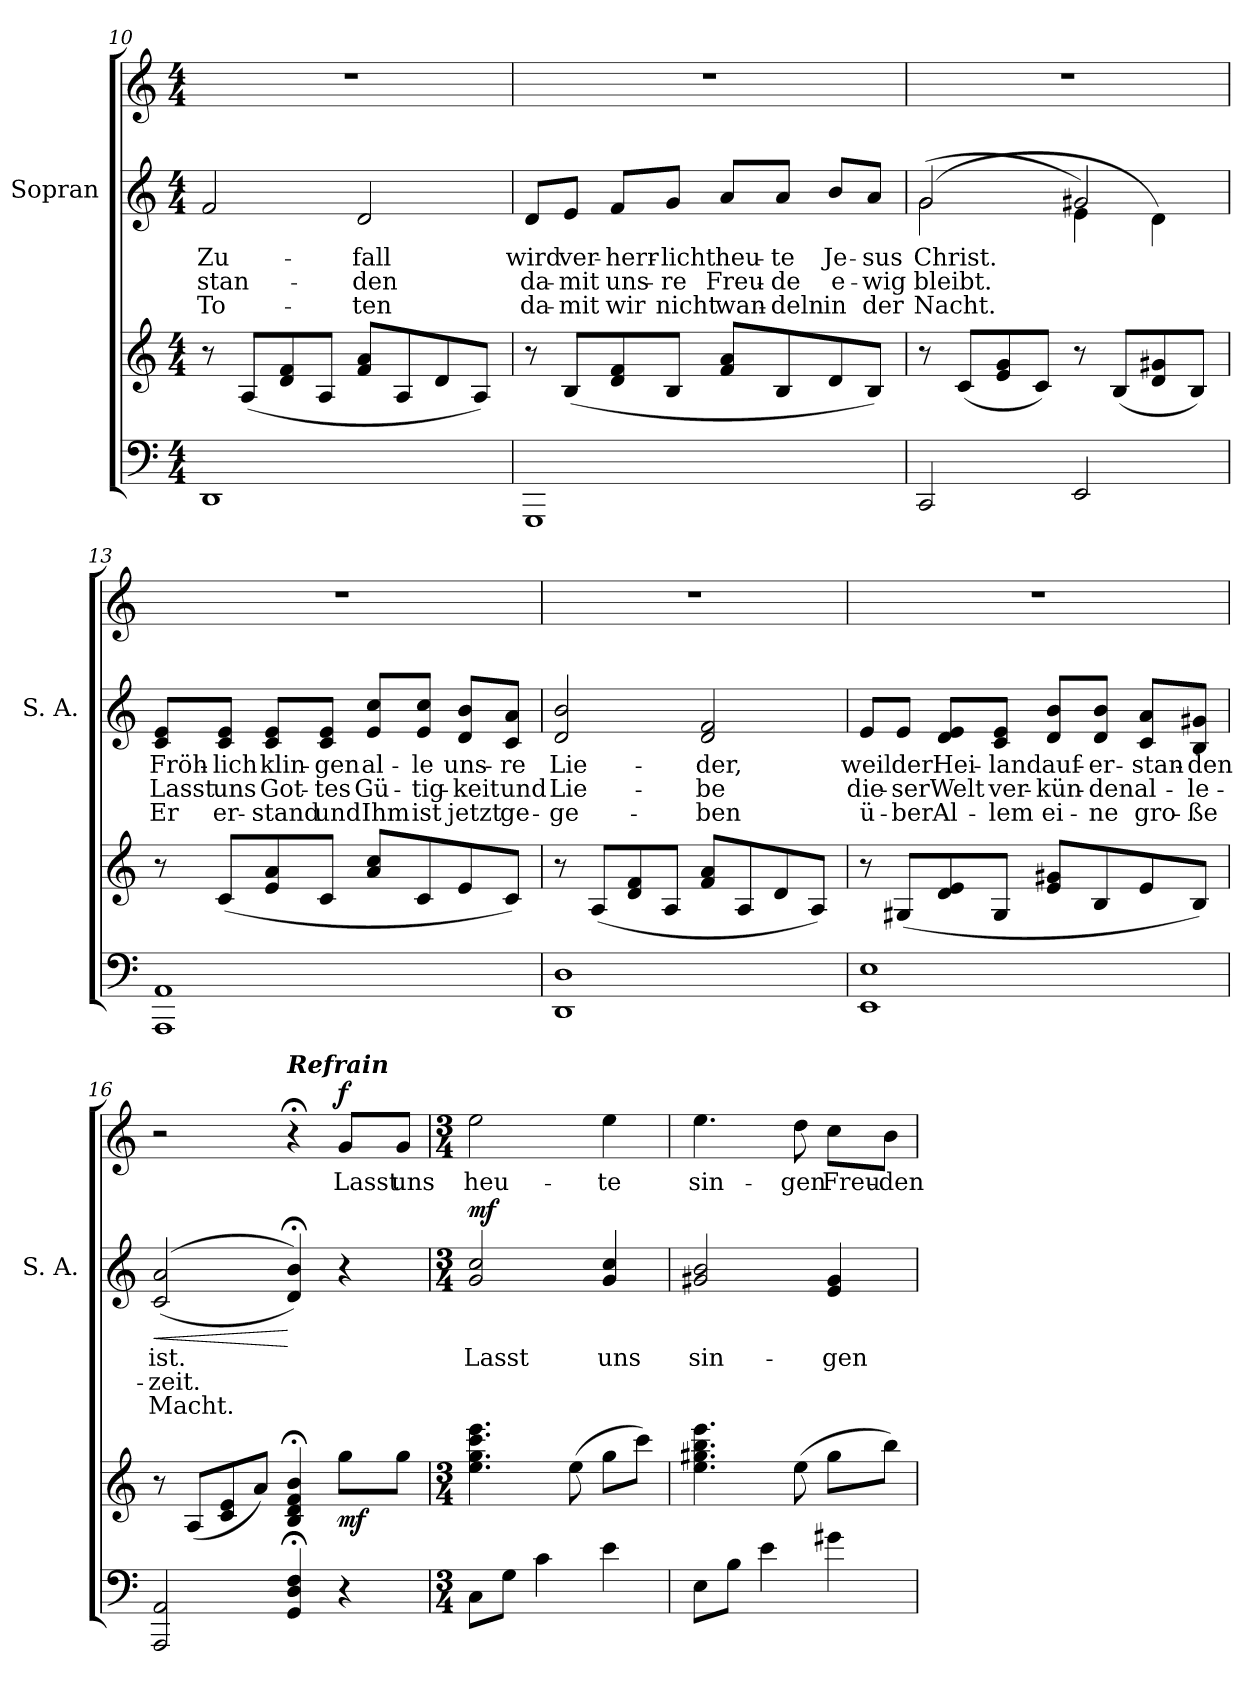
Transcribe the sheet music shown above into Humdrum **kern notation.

**kern	**kern	**dynam	**kern	**text	**text	**text	**dynam	**kern	**text	**dynam
*part3	*part3	*part3	*part2	*part2	*part2	*part2	*part2	*part1	*part1	*part1
*staff4	*staff3	*staff3/4	*staff2	*staff2	*staff2	*staff2	*staff2	*staff1	*staff1	*staff1
*	*	*	*I"Sopran	*	*	*	*	*	*	*
*	*	*	*I'S. A.	*	*	*	*	*	*	*
*clefF4	*clefG2	*	*clefG2	*	*	*	*	*clefG2	*	*
*k[]	*k[]	*	*k[]	*	*	*	*	*k[]	*	*
*C:	*C:	*	*C:	*	*	*	*	*C:	*	*
*M4/4	*M4/4	*	*M4/4	*	*	*	*	*M4/4	*	*
=10	=10	=10	=10	=10	=10	=10	=10	=10	=10	=10
!	!	!	!	!LO:LY:b	!LO:LY:b	!LO:LY:b	!	!	!	!
1DD	8r	.	2f/	Zu-	-stan-	To-	.	1r	.	.
.	(<8A/L	.	.	.	.	.	.	.	.	.
.	8d/ 8f/	.	.	.	.	.	.	.	.	.
.	8A/J	.	.	.	.	.	.	.	.	.
!	!	!	!	!LO:LY:b	!LO:LY:b	!LO:LY:b	!	!	!	!
.	8f/ 8a/L	.	2d/	-fall	-den	-ten	.	.	.	.
.	8A/	.	.	.	.	.	.	.	.	.
.	8d/	.	.	.	.	.	.	.	.	.
.	8A/J)	.	.	.	.	.	.	.	.	.
=11	=11	=11	=11	=11	=11	=11	=11	=11	=11	=11
!	!	!	!	!LO:LY:b	!LO:LY:b	!LO:LY:b	!	!	!	!
1GGG	8r	.	8d/L	wird	da-	da-	.	1r	.	.
!	!	!	!	!LO:LY:b	!LO:LY:b	!LO:LY:b	!	!	!	!
.	(<8B/L	.	8e/J	ver-	-mit	-mit	.	.	.	.
!	!	!	!	!LO:LY:b	!LO:LY:b	!LO:LY:b	!	!	!	!
.	8d/ 8f/	.	8f/L	-herr-	uns-	wir	.	.	.	.
!	!	!	!	!LO:LY:b	!LO:LY:b	!LO:LY:b	!	!	!	!
.	8B/J	.	8g/J	-licht	-re	nicht	.	.	.	.
!	!	!	!	!LO:LY:b	!LO:LY:b	!LO:LY:b	!	!	!	!
.	8f/ 8a/L	.	8a/L	heu-	Freu-	wan-	.	.	.	.
!	!	!	!	!LO:LY:b	!LO:LY:b	!LO:LY:b	!	!	!	!
.	8B/	.	8a/J	-te	-de	-deln	.	.	.	.
!	!	!	!	!LO:LY:b	!LO:LY:b	!LO:LY:b	!	!	!	!
.	8d/	.	8b/L	Je-	e-	in	.	.	.	.
!	!	!	!	!LO:LY:b	!LO:LY:b	!LO:LY:b	!	!	!	!
.	8B/J)	.	8a/J	-sus	-wig	der	.	.	.	.
!!LO:LB:g=z
=12	=12	=12	=12	=12	=12	=12	=12	=12	=12	=12
!	!	!	!	!LO:LY:b	!LO:LY:b	!LO:LY:b	!	!	!	!
*	*	*	*^	*	*	*	*	*	*	*
2CC/	8r	.	(<2g\	(2g/	Christ.	bleibt.	Nacht.	.	1r	.	.
.	(<8c/L	.	.	.	.	.	.	.	.	.	.
.	8e/ 8g/	.	.	.	.	.	.	.	.	.	.
.	8c/J)	.	.	.	.	.	.	.	.	.	.
2EE/	8r	.	2g#X/)	4e\	.	.	.	.	.	.	.
.	(<8B/L	.	.	.	.	.	.	.	.	.	.
.	8d/ 8g#X/	.	.	4d\)	.	.	.	.	.	.	.
.	8B/J)	.	.	.	.	.	.	.	.	.	.
*	*	*	*v	*v	*	*	*	*	*	*	*
=13	=13	=13	=13	=13	=13	=13	=13	=13	=13	=13
!	!	!	!	!LO:LY:b	!LO:LY:b	!LO:LY:b	!	!	!	!
1AAA 1AA	8r	.	8c/ 8e/L	Fröh-	Lasst	Er	.	1r	.	.
!	!	!	!	!LO:LY:b	!LO:LY:b	!LO:LY:b	!	!	!	!
.	(<8c/L	.	8c/ 8e/J	-lich	uns	er-	.	.	.	.
!	!	!	!	!LO:LY:b	!LO:LY:b	!LO:LY:b	!	!	!	!
.	8e/ 8a/	.	8c/ 8e/L	klin-	Got-	-stand	.	.	.	.
!	!	!	!	!LO:LY:b	!LO:LY:b	!LO:LY:b	!	!	!	!
.	8c/J	.	8c/ 8e/J	-gen	-tes	und	.	.	.	.
!	!	!	!	!LO:LY:b	!LO:LY:b	!LO:LY:b	!	!	!	!
.	8a/ 8cc/L	.	8e/ 8cc/L	al-	Gü-	Ihm	.	.	.	.
!	!	!	!	!LO:LY:b	!LO:LY:b	!LO:LY:b	!	!	!	!
.	8c/	.	8e/ 8cc/J	-le	-tig-	ist	.	.	.	.
!	!	!	!	!LO:LY:b	!LO:LY:b	!LO:LY:b	!	!	!	!
.	8e/	.	8d/ 8b/L	uns-	-keit	jetzt	.	.	.	.
!	!	!	!	!LO:LY:b	!LO:LY:b	!LO:LY:b	!	!	!	!
.	8c/J)	.	8c/ 8a/J	-re	und	ge-	.	.	.	.
=14	=14	=14	=14	=14	=14	=14	=14	=14	=14	=14
!	!	!	!	!LO:LY:b	!LO:LY:b	!LO:LY:b	!	!	!	!
1DD 1D	8r	.	2d/ 2b/	Lie-	Lie-	-ge-	.	1r	.	.
.	(<8A/L	.	.	.	.	.	.	.	.	.
.	8d/ 8f/	.	.	.	.	.	.	.	.	.
.	8A/J	.	.	.	.	.	.	.	.	.
!	!	!	!	!LO:LY:b	!LO:LY:b	!LO:LY:b	!	!	!	!
.	8f/ 8a/L	.	2d/ 2f/	-der,	-be	-ben	.	.	.	.
.	8A/	.	.	.	.	.	.	.	.	.
.	8d/	.	.	.	.	.	.	.	.	.
.	8A/J)	.	.	.	.	.	.	.	.	.
!!LO:PB:g=z
=15	=15	=15	=15	=15	=15	=15	=15	=15	=15	=15
!	!	!	!	!LO:LY:b	!LO:LY:b	!LO:LY:b	!	!	!	!
1EE 1E	8r	.	8e/L	weil	die-	ü-	.	1r	.	.
!	!	!	!	!LO:LY:b	!LO:LY:b	!LO:LY:b	!	!	!	!
.	(<8G#X/L	.	8e/J	der	-ser	-ber	.	.	.	.
!	!	!	!	!LO:LY:b	!LO:LY:b	!LO:LY:b	!	!	!	!
.	8d/ 8e/	.	8d/ 8e/L	Hei-	Welt	Al-	.	.	.	.
!	!	!	!	!LO:LY:b	!LO:LY:b	!LO:LY:b	!	!	!	!
.	8G#/J	.	8c/ 8e/J	-land	ver-	-lem	.	.	.	.
!	!	!	!	!LO:LY:b	!LO:LY:b	!LO:LY:b	!	!	!	!
.	8e/ 8g#X/L	.	8d/ 8b/L	auf-	-kün-	ei-	.	.	.	.
!	!	!	!	!LO:LY:b	!LO:LY:b	!LO:LY:b	!	!	!	!
.	8B/	.	8d/ 8b/J	-er-	-den	-ne	.	.	.	.
!	!	!	!	!LO:LY:b	!LO:LY:b	!LO:LY:b	!	!	!	!
.	8e/	.	8c/ 8a/L	-stan-	al-	gro-	.	.	.	.
!	!	!	!	!LO:LY:b	!LO:LY:b	!LO:LY:b	!	!	!	!
.	8B/J)	.	8B/ 8g#X/J	-den	-le-	-ße	.	.	.	.
=16	=16	=16	=16	=16	=16	=16	=16	=16	=16	=16
!	!	!	!	!LO:LY:b	!LO:LY:b	!LO:LY:b	!LO:HP:b	!	!	!
2AAA/ 2AA/	8r	.	((<2c/ 2a/	ist.	-zeit.	Macht.	<	2r	.	.
.	(<8A/L	.	.	.	.	.	.	.	.	.
.	8c/ 8e/	.	.	.	.	.	.	.	.	.
.	8a/J)	.	.	.	.	.	.	.	.	.
!	!	!	!	!	!	!	!	!LO:TX:a:Bi:t=Refrain	!	!
4GG/;< 4D/;< 4F/;<	4B/;< 4d/;< 4f/;< 4b/;<	.	4d/;< 4b/;<))	.	.	.	[	4r;<	.	.
!	!	!LO:DY:b	!	!	!	!	!	!	!LO:LY:b	!LO:DY:a
4r	8gg\L	mf	4r	.	.	.	.	8g/L	Lasst	f
!	!	!	!	!	!	!	!	!	!LO:LY:b	!
.	8gg\J	.	.	.	.	.	.	8g/J	uns	.
=17	=17	=17	=17	=17	=17	=17	=17	=17	=17	=17
*M3/4	*M3/4	*	*M3/4	*	*	*	*	*M3/4	*	*
!	!	!	!	!LO:LY:b	!	!	!	!	!	!
!	!	!	!	!	!	!	!LO:DY:a	!	!LO:LY:b	!
8C\L	4.ee\ 4.gg\ 4.ccc\ 4.eee\	.	2g/ 2cc/	Lasst	.	.	mf	2ee\	heu-	.
8G\J	.	.	.	.	.	.	.	.	.	.
4c\	.	.	.	.	.	.	.	.	.	.
.	(>8ee\	.	.	.	.	.	.	.	.	.
!	!	!	!	!LO:LY:b	!	!	!	!	!	!
!	!	!	!	!	!	!	!	!	!LO:LY:b	!
4e\	8gg\L	.	4g/ 4cc/	uns	.	.	.	4ee\	-te	.
.	8ccc\J)	.	.	.	.	.	.	.	.	.
=18	=18	=18	=18	=18	=18	=18	=18	=18	=18	=18
!	!	!	!	!LO:LY:b	!	!	!	!	!	!
!	!	!	!	!	!	!	!	!	!LO:LY:b	!
8E\L	4.ee\ 4.gg#X\ 4.bb\ 4.eee\	.	2g#X/ 2b/	sin-	.	.	.	4.ee\	sin-	.
8B\J	.	.	.	.	.	.	.	.	.	.
4e\	.	.	.	.	.	.	.	.	.	.
!	!	!	!	!	!	!	!	!	!LO:LY:b	!
.	(>8ee\	.	.	.	.	.	.	8dd\	-gen	.
!	!	!	!	!LO:LY:b	!	!	!	!	!	!
!	!	!	!	!	!	!	!	!	!LO:LY:b	!
4g#X\	8gg#\L	.	4e/ 4g#i/	-gen	.	.	.	8cc\L	Freu-	.
!	!	!	!	!	!	!	!	!	!LO:LY:b	!
.	8bb\J)	.	.	.	.	.	.	8b\J	-den-	.
=	=	=	=	=	=	=	=	=	=	=
*-	*-	*-	*-	*-	*-	*-	*-	*-	*-	*-
